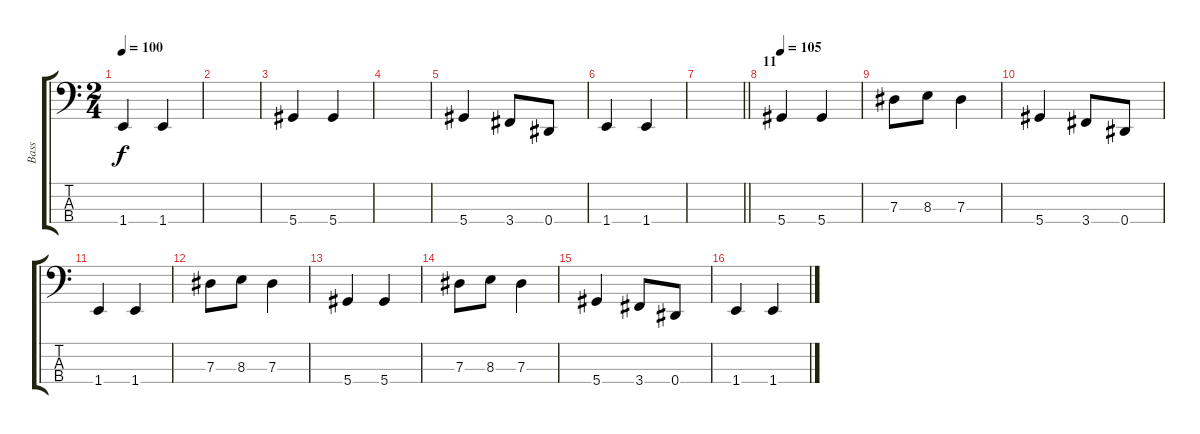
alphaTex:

\track ("Bass" "Bass") {instrument electricbassfinger}
\staff {score tabs}
\tuning (Gb2 Db2 Ab1 Eb1) {hide}
\ts (2 4)
\tempo 100
\clef f4
\ks c
1.4.4{dy f} 1.4.4 |
|
5.4.4 5.4.4 |
|
5.4.4 3.4.8 0.4.8 |
1.4.4 1.4.4 |
\barLineRight lightlight
|
\section ("" "11")
\tempo 105
5.4.4 5.4.4 |
7.3.8 8.3.8 7.3.4 |
5.4.4 3.4.8 0.4.8 |
1.4.4 1.4.4 |
7.3.8 8.3.8 7.3.4 |
5.4.4 5.4.4 |
7.3.8 8.3.8 7.3.4 |
5.4.4 3.4.8 0.4.8 |
1.4.4 1.4.4
